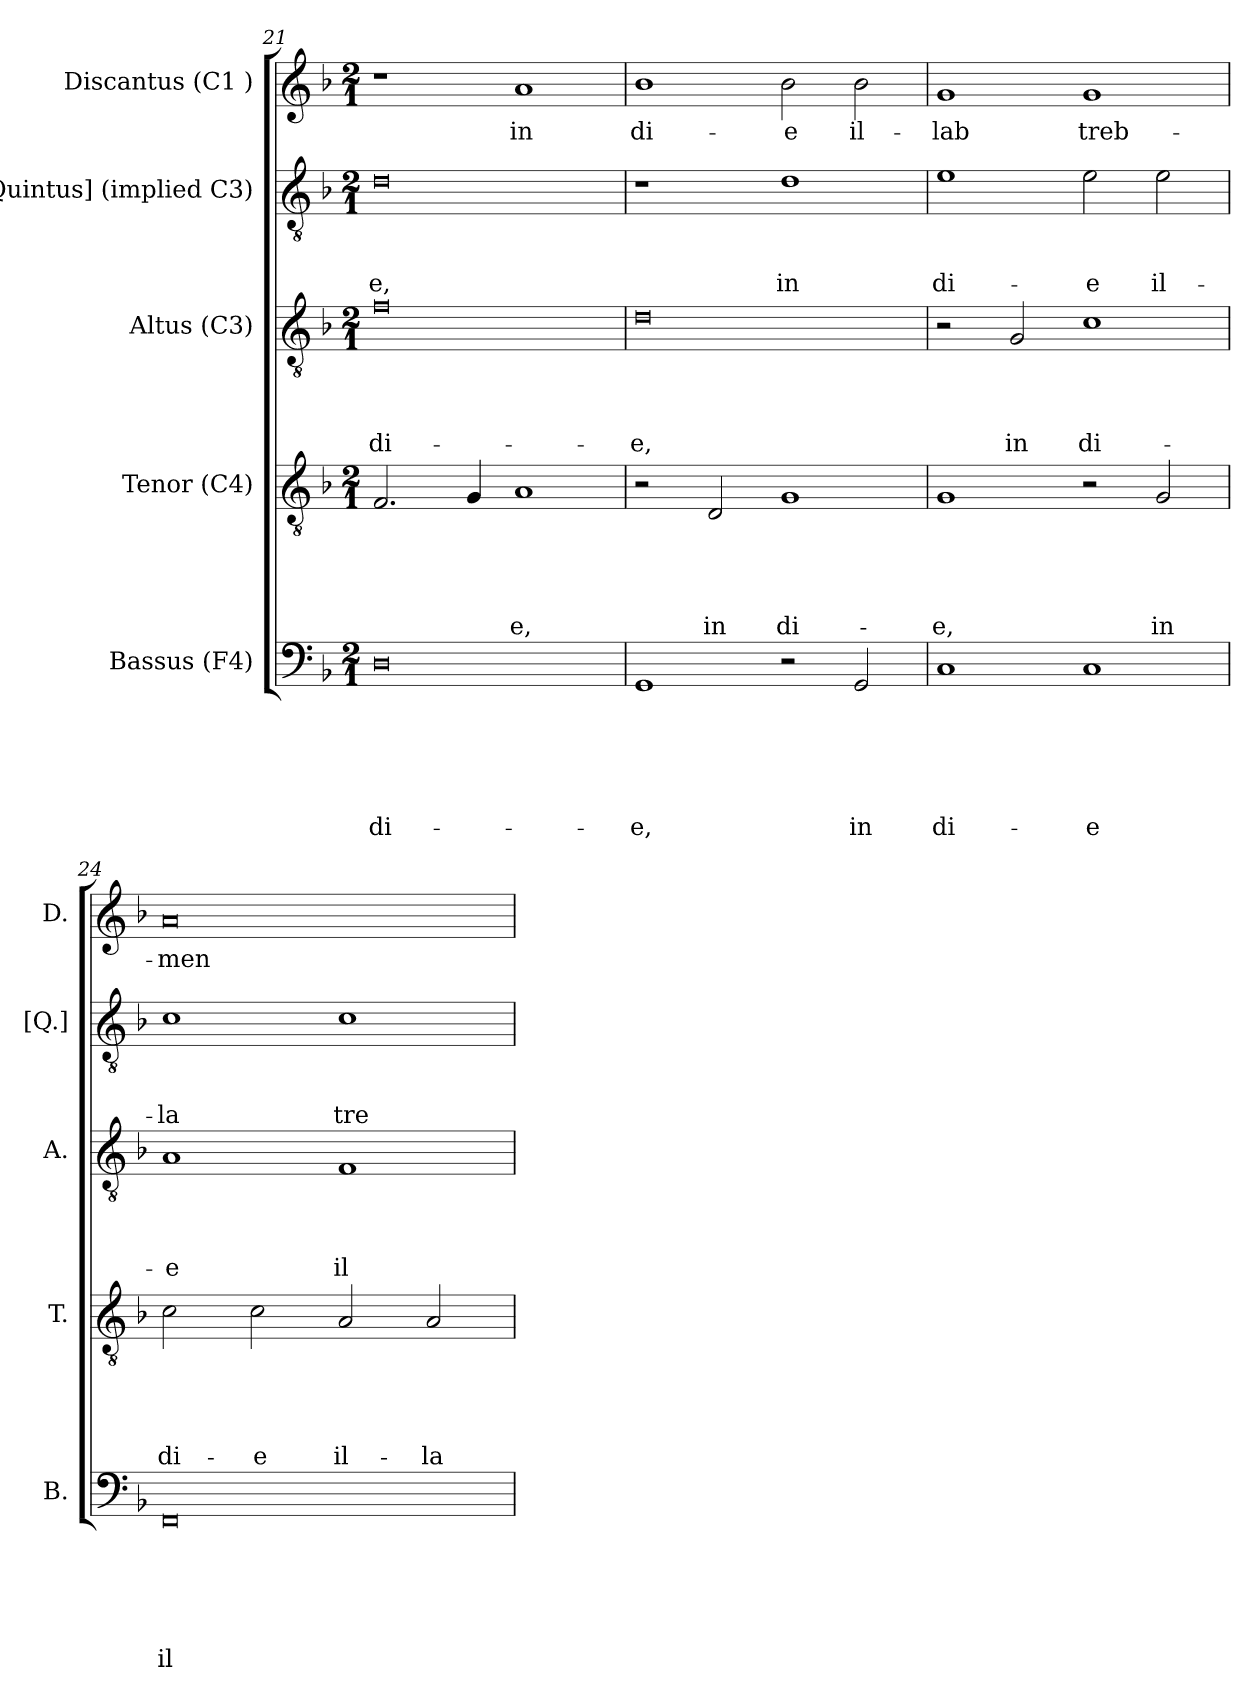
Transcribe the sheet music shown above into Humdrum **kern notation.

**kern	**text	**text	**text	**text	**text	**text	**kern	**text	**text	**text	**text	**text	**kern	**text	**text	**text	**text	**kern	**text	**text	**text	**kern	**text
*part5	*part5	*part5	*part5	*part5	*part5	*part5	*part4	*part4	*part4	*part4	*part4	*part4	*part3	*part3	*part3	*part3	*part3	*part2	*part2	*part2	*part2	*part1	*part1
*staff5	*staff5	*staff5	*staff5	*staff5	*staff5	*staff5	*staff4	*staff4	*staff4	*staff4	*staff4	*staff4	*staff3	*staff3	*staff3	*staff3	*staff3	*staff2	*staff2	*staff2	*staff2	*staff1	*staff1
*I"Bassus (F4)	*	*	*	*	*	*	*I"Tenor (C4)	*	*	*	*	*	*I"Altus (C3)	*	*	*	*	*I"[Quintus] (implied C3)	*	*	*	*I"Discantus (C1 )	*
*I'B.	*	*	*	*	*	*	*I'T.	*	*	*	*	*	*I'A.	*	*	*	*	*I'[Q.]	*	*	*	*I'D.	*
*clefF4	*	*	*	*	*	*	*clefGv2	*	*	*	*	*	*clefGv2	*	*	*	*	*clefGv2	*	*	*	*clefG2	*
*k[b-]	*	*	*	*	*	*	*k[b-]	*	*	*	*	*	*k[b-]	*	*	*	*	*k[b-]	*	*	*	*k[b-]	*
*F:	*	*	*	*	*	*	*F:	*	*	*	*	*	*F:	*	*	*	*	*F:	*	*	*	*F:	*
*M2/1	*	*	*	*	*	*	*M2/1	*	*	*	*	*	*M2/1	*	*	*	*	*M2/1	*	*	*	*M2/1	*
=21	=21	=21	=21	=21	=21	=21	=21	=21	=21	=21	=21	=21	=21	=21	=21	=21	=21	=21	=21	=21	=21	=21	=21
!	!	!	!	!	!	!LO:LY:b:rj	!	!	!	!	!	!	!	!	!	!	!LO:LY:b:rj	!	!	!	!LO:LY:b:rj	!	!
0D	.	.	.	.	.	di-	2.F/	.	.	.	.	.	0f	.	.	.	di-	0d	.	.	-e,	1r	.
.	.	.	.	.	.	.	4G/	.	.	.	.	.	.	.	.	.	.	.	.	.	.	.	.
!	!	!	!	!	!	!	!	!	!	!	!	!LO:LY:b	!	!	!	!	!	!	!	!	!	!	!LO:LY:b
.	.	.	.	.	.	.	1A	.	.	.	.	-e,	.	.	.	.	.	.	.	.	.	1a	in
=22	=22	=22	=22	=22	=22	=22	=22	=22	=22	=22	=22	=22	=22	=22	=22	=22	=22	=22	=22	=22	=22	=22	=22
!	!	!	!	!	!	!LO:LY:b	!	!	!	!	!	!	!	!	!	!	!LO:LY:b:rj	!	!	!	!	!	!LO:LY:b
1GG	.	.	.	.	.	-e,	2r	.	.	.	.	.	0d	.	.	.	-e,	1r	.	.	.	1b-	di-
!	!	!	!	!	!	!	!	!	!	!	!	!LO:LY:b	!	!	!	!	!	!	!	!	!	!	!
.	.	.	.	.	.	.	2D/	.	.	.	.	in	.	.	.	.	.	.	.	.	.	.	.
!	!	!	!	!	!	!	!	!	!	!	!	!LO:LY:b	!	!	!	!	!	!	!	!	!LO:LY:b	!	!LO:LY:b
2r	.	.	.	.	.	.	1G	.	.	.	.	di-	.	.	.	.	.	1d	.	.	in	2b-\	-e
!	!	!	!	!	!	!LO:LY:b	!	!	!	!	!	!	!	!	!	!	!	!	!	!	!	!	!LO:LY:b
2GG/	.	.	.	.	.	in	.	.	.	.	.	.	.	.	.	.	.	.	.	.	.	2b-\	il-
!!LO:LB:g=z
=23	=23	=23	=23	=23	=23	=23	=23	=23	=23	=23	=23	=23	=23	=23	=23	=23	=23	=23	=23	=23	=23	=23	=23
!	!	!	!	!	!	!LO:LY:b	!	!	!	!	!	!LO:LY:b	!	!	!	!	!	!	!	!	!LO:LY:b	!	!LO:LY:b
1C	.	.	.	.	.	di-	1G	.	.	.	.	-e,	2r	.	.	.	.	1e	.	.	di-	1g	-lab
!	!	!	!	!	!	!	!	!	!	!	!	!	!	!	!	!	!LO:LY:b	!	!	!	!	!	!
.	.	.	.	.	.	.	.	.	.	.	.	.	2G/	.	.	.	in	.	.	.	.	.	.
!	!	!	!	!	!	!LO:LY:b:rj	!	!	!	!	!	!	!	!	!	!	!LO:LY:b	!	!	!	!LO:LY:b	!	!LO:LY:b:rj
1C	.	.	.	.	.	-e	2r	.	.	.	.	.	1c	.	.	.	di-	2e\	.	.	-e	1g	treb-
!	!	!	!	!	!	!	!	!	!	!	!	!LO:LY:b	!	!	!	!	!	!	!	!	!LO:LY:b	!	!
.	.	.	.	.	.	.	2G/	.	.	.	.	in	.	.	.	.	.	2e\	.	.	il-	.	.
=24	=24	=24	=24	=24	=24	=24	=24	=24	=24	=24	=24	=24	=24	=24	=24	=24	=24	=24	=24	=24	=24	=24	=24
!	!	!	!	!	!	!LO:LY:b:rj	!	!	!	!	!	!LO:LY:b	!	!	!	!	!LO:LY:b:rj	!	!	!	!LO:LY:b	!	!LO:LY:b
0FF	.	.	.	.	.	il-	2c\	.	.	.	.	di-	1A	.	.	.	-e	1c	.	.	-la	0a	-men-
!	!	!	!	!	!	!	!	!	!	!	!	!LO:LY:b	!	!	!	!	!	!	!	!	!	!	!
.	.	.	.	.	.	.	2c\	.	.	.	.	-e	.	.	.	.	.	.	.	.	.	.	.
!	!	!	!	!	!	!	!	!	!	!	!	!LO:LY:b	!	!	!	!	!LO:LY:b:rj	!	!	!	!LO:LY:b	!	!
.	.	.	.	.	.	.	2A/	.	.	.	.	il-	1F	.	.	.	il-	1c	.	.	tre-	.	.
!	!	!	!	!	!	!	!	!	!	!	!	!LO:LY:b	!	!	!	!	!	!	!	!	!	!	!
.	.	.	.	.	.	.	2A/	.	.	.	.	-la	.	.	.	.	.	.	.	.	.	.	.
=	=	=	=	=	=	=	=	=	=	=	=	=	=	=	=	=	=	=	=	=	=	=	=
*-	*-	*-	*-	*-	*-	*-	*-	*-	*-	*-	*-	*-	*-	*-	*-	*-	*-	*-	*-	*-	*-	*-	*-
